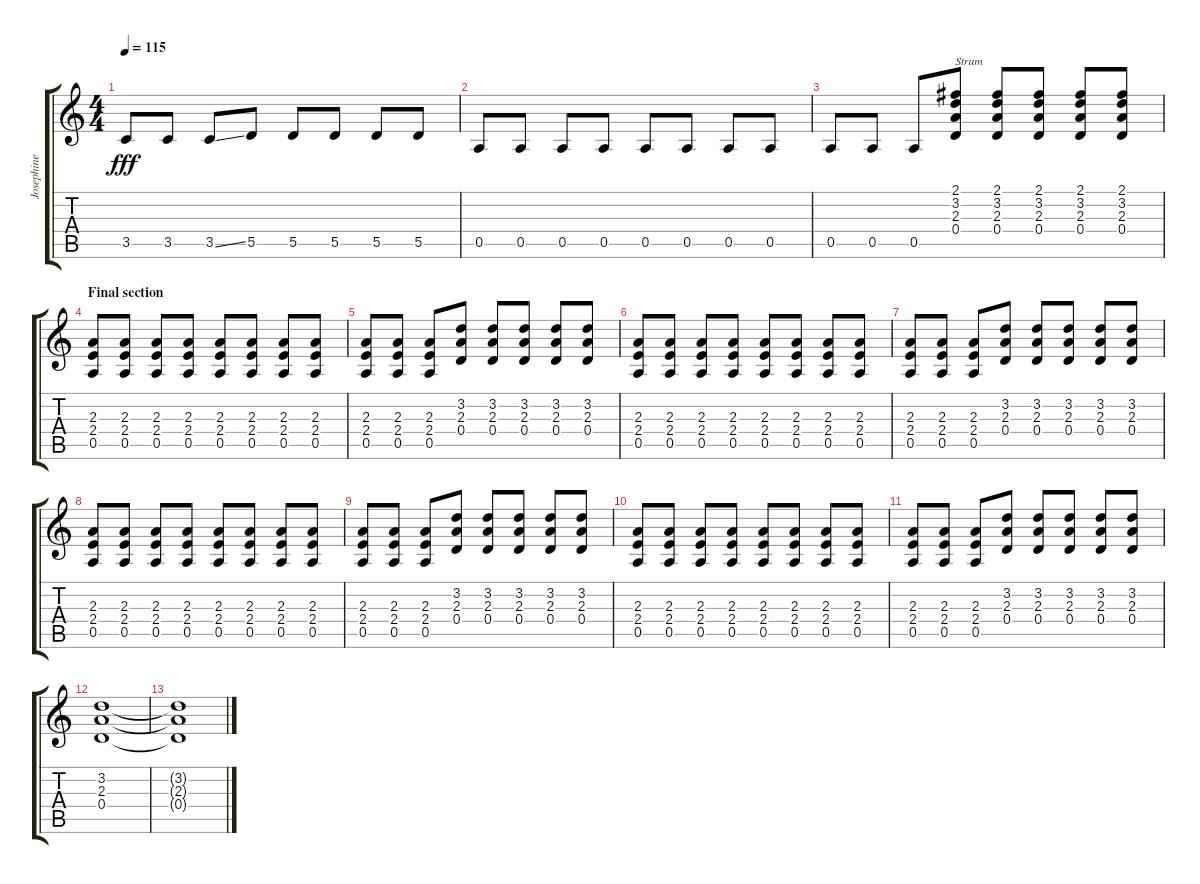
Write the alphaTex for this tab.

\track ("Josephine Wiggs ( spanish guitar )" "Josephine ") {instrument acousticguitarnylon}
\staff {score tabs}
\tuning (E4 B3 G3 D3 A2 E2) {hide}
\ts (4 4)
\tempo 115
\clef g2
\ks c
3.5.8{dy fff} 3.5.8 3.5{ss}.8 5.5.8 5.5.8 5.5.8 5.5.8 5.5.8 |
0.5.8 0.5.8 0.5.8 0.5.8 0.5.8 0.5.8 0.5.8 0.5.8 |
0.5.8 0.5.8 0.5.8 (2.1 3.2 2.3 0.4).8{txt "Strum"} (2.1 3.2 2.3 0.4).8 (2.1 3.2 2.3 0.4).8 (2.1 3.2 2.3 0.4).8 (2.1 3.2 2.3 0.4).8 |
\section ("" "Final section")
(2.3 2.4 0.5).8 (2.3 2.4 0.5).8 (2.3 2.4 0.5).8 (2.3 2.4 0.5).8 (2.3 2.4 0.5).8 (2.3 2.4 0.5).8 (2.3 2.4 0.5).8 (2.3 2.4 0.5).8 |
(2.3 2.4 0.5).8 (2.3 2.4 0.5).8 (2.3 2.4 0.5).8 (3.2 2.3 0.4).8 (3.2 2.3 0.4).8 (3.2 2.3 0.4).8 (3.2 2.3 0.4).8 (3.2 2.3 0.4).8 |
(2.3 2.4 0.5).8 (2.3 2.4 0.5).8 (2.3 2.4 0.5).8 (2.3 2.4 0.5).8 (2.3 2.4 0.5).8 (2.3 2.4 0.5).8 (2.3 2.4 0.5).8 (2.3 2.4 0.5).8 |
(2.3 2.4 0.5).8 (2.3 2.4 0.5).8 (2.3 2.4 0.5).8 (3.2 2.3 0.4).8 (3.2 2.3 0.4).8 (3.2 2.3 0.4).8 (3.2 2.3 0.4).8 (3.2 2.3 0.4).8 |
(2.3 2.4 0.5).8 (2.3 2.4 0.5).8 (2.3 2.4 0.5).8 (2.3 2.4 0.5).8 (2.3 2.4 0.5).8 (2.3 2.4 0.5).8 (2.3 2.4 0.5).8 (2.3 2.4 0.5).8 |
(2.3 2.4 0.5).8 (2.3 2.4 0.5).8 (2.3 2.4 0.5).8 (3.2 2.3 0.4).8 (3.2 2.3 0.4).8 (3.2 2.3 0.4).8 (3.2 2.3 0.4).8 (3.2 2.3 0.4).8 |
(2.3 2.4 0.5).8 (2.3 2.4 0.5).8 (2.3 2.4 0.5).8 (2.3 2.4 0.5).8 (2.3 2.4 0.5).8 (2.3 2.4 0.5).8 (2.3 2.4 0.5).8 (2.3 2.4 0.5).8 |
(2.3 2.4 0.5).8 (2.3 2.4 0.5).8 (2.3 2.4 0.5).8 (3.2 2.3 0.4).8 (3.2 2.3 0.4).8 (3.2 2.3 0.4).8 (3.2 2.3 0.4).8 (3.2 2.3 0.4).8 |
(3.2 2.3 0.4).1 |
(3.2{t} 2.3{t} 0.4{t}).1
